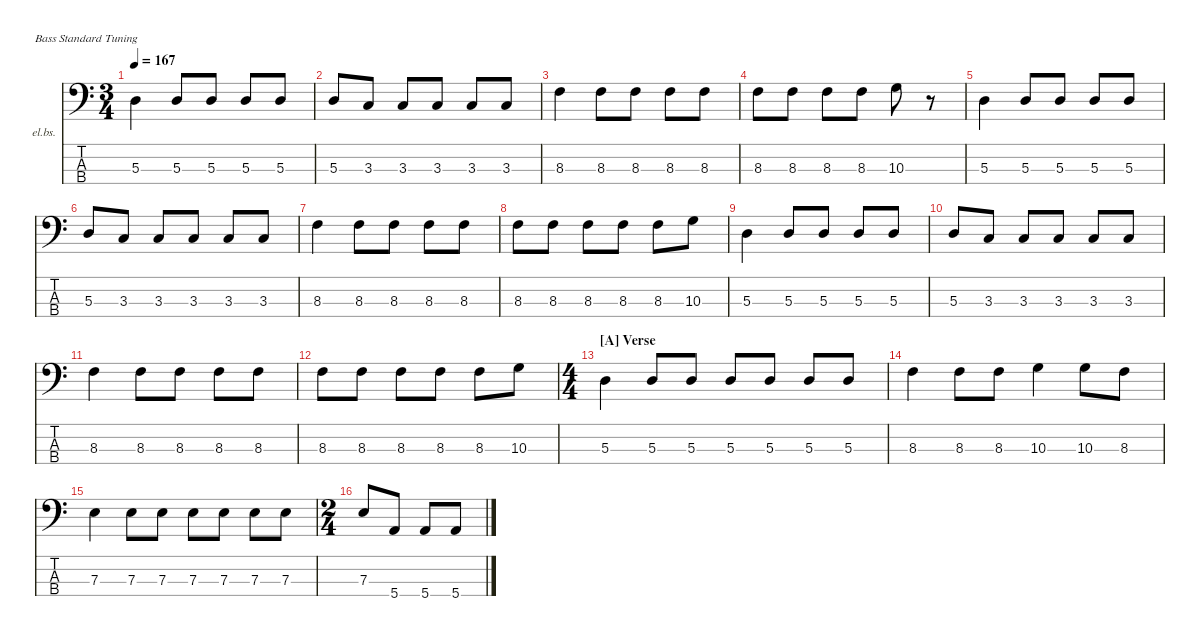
\hideDynamics
\bracketExtendMode nobrackets
\firstSystemTrackNameOrientation horizontal
\otherSystemsTrackNameOrientation horizontal
\track ("Electric Bass" "el.bs.") {instrument electricbassfinger}
\staff {score tabs}
\tuning (G2 D2 A1 E1)
\ts (3 4)
\tempo 167
\clef f4
\ks aminor
5.3.4{dy f beam Down} 5.3.8{beam Up} 5.3.8{beam Up} 5.3.8{beam Up} 5.3.8{beam Up} |
5.3.8{beam Up} 3.3.8{beam Up} 3.3.8{beam Up} 3.3.8{beam Up} 3.3.8{beam Up} 3.3.8{beam Up} |
8.3.4{beam Down} 8.3.8{beam Down} 8.3.8{beam Down} 8.3.8{beam Down} 8.3.8{beam Down} |
8.3.8{beam Down} 8.3.8{beam Down} 8.3.8{beam Down} 8.3.8{beam Down} 10.3.8{beam Down} r.8{beam Down} |
5.3.4{beam Down} 5.3.8{beam Up} 5.3.8{beam Up} 5.3.8{beam Up} 5.3.8{beam Up} |
5.3.8{beam Up} 3.3.8{beam Up} 3.3.8{beam Up} 3.3.8{beam Up} 3.3.8{beam Up} 3.3.8{beam Up} |
8.3.4{beam Down} 8.3.8{beam Down} 8.3.8{beam Down} 8.3.8{beam Down} 8.3.8{beam Down} |
8.3.8{beam Down} 8.3.8{beam Down} 8.3.8{beam Down} 8.3.8{beam Down} 8.3.8{beam Down} 10.3.8{beam Down} |
5.3.4{beam Down} 5.3.8{beam Up} 5.3.8{beam Up} 5.3.8{beam Up} 5.3.8{beam Up} |
5.3.8{beam Up} 3.3.8{beam Up} 3.3.8{beam Up} 3.3.8{beam Up} 3.3.8{beam Up} 3.3.8{beam Up} |
8.3.4{beam Down} 8.3.8{beam Down} 8.3.8{beam Down} 8.3.8{beam Down} 8.3.8{beam Down} |
8.3.8{beam Down} 8.3.8{beam Down} 8.3.8{beam Down} 8.3.8{beam Down} 8.3.8{beam Down} 10.3.8{beam Down} |
\ts (4 4)
\section ("A" "Verse")
5.3.4{beam Down} 5.3.8{beam Up} 5.3.8{beam Up} 5.3.8{beam Up} 5.3.8{beam Up} 5.3.8{beam Up} 5.3.8{beam Up} |
8.3.4{beam Down} 8.3.8{beam Down} 8.3.8{beam Down} 10.3.4{beam Down} 10.3.8{beam Down} 8.3.8{beam Down} |
7.3.4{beam Down} 7.3.8{beam Down} 7.3.8{beam Down} 7.3.8{beam Down} 7.3.8{beam Down} 7.3.8{beam Down} 7.3.8{beam Down} |
\ts (2 4)
7.3.8{beam Up} 5.4.8{beam Up} 5.4.8{beam Up} 5.4.8{beam Up}
